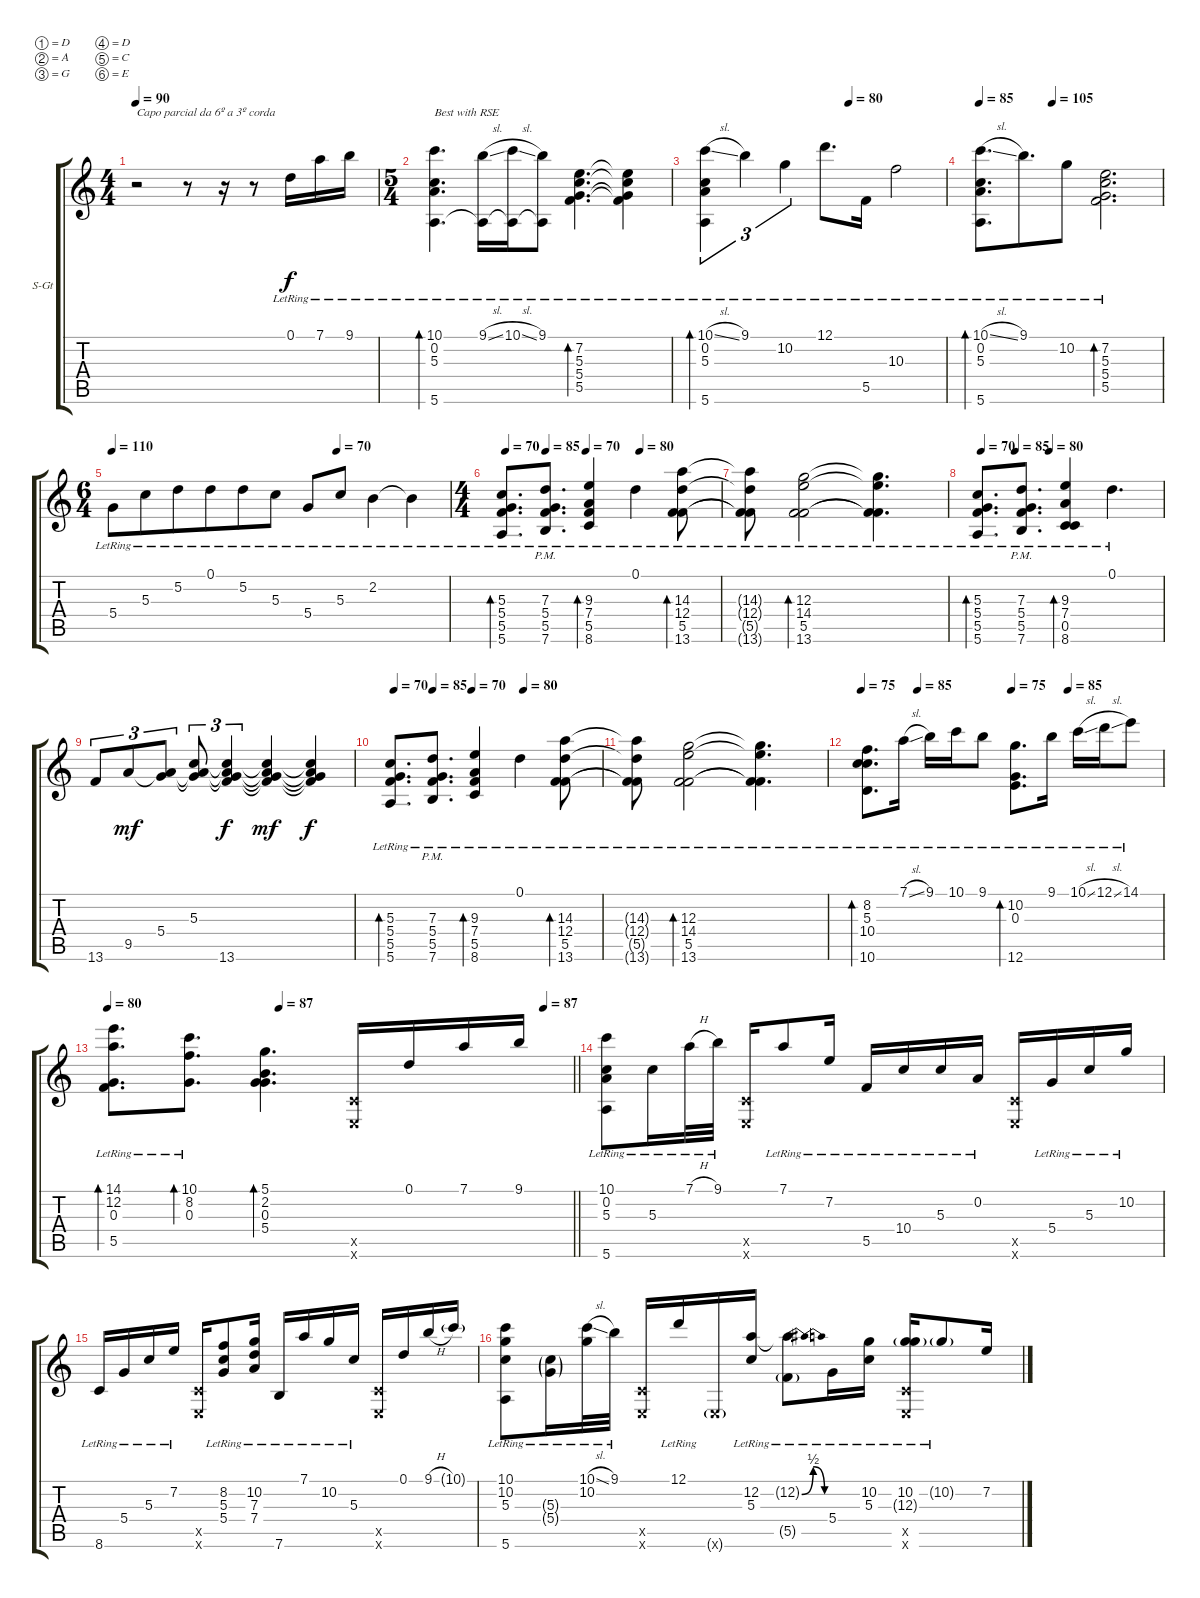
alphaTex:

\bracketExtendMode groupsimilarinstruments
\firstSystemTrackNameOrientation horizontal
\otherSystemsTrackNameOrientation horizontal
\track ("Pista 1" "S-Gt") {instrument acousticguitarsteel}
\staff {score tabs}
\tuning (D4 A3 G3 D3 C3 E2)
\ts (4 4)
\beaming (8 2 2 2 2)
\tempo 90
\clef g2
\ks c
r.2{txt "Capo parcial da 6º a 3º corda" dy f instrument acousticguitarsteel} r.8 r.16 r.8 0.1{lr}.16 7.1{lr}.16 9.1{lr}.16 |
\ts (5 4)
\beaming (8 6 4)
(10.1{lr} 0.2{lr} 5.3{lr} 5.6{lr}).4{d bd 240 txt "Best with RSE"} (9.1{sl lr} 5.6{lr t}).16 (10.1{sl lr} 5.6{lr t}).16 (9.1{lr} 5.6{lr t}).8 (7.2{lr} 5.3{lr} 5.4{lr} 5.5{lr}).4{d bd 240} (7.2{lr t} 5.3{lr t} 5.4{lr t} 5.5{lr t}).4 |
\tempo (80 0.6)
(10.1{sl lr} 0.2{lr} 5.3{lr} 5.6{lr}).4{tu (3 2) bd 240} 9.1{lr}.4{tu (3 2)} 10.2{lr}.4{tu (3 2)} 12.1{lr}.8{d} 5.5{lr}.16 10.3{lr}.2 |
\tempo 85
\tempo (105 0.4)
(10.1{sl lr} 0.2{lr} 5.3{lr} 5.6{lr}).8{d bd 240} 9.1{lr}.8{d} 10.2{lr}.8 (7.2{lr} 5.3{lr} 5.4{lr} 5.5{lr}).2{d bd 240} |
\ts (6 4)
\beaming (8 6 6)
\tempo 110
\tempo (70 0.666667)
5.4{lr}.8 5.3{lr}.8 5.2{lr}.8 0.1{lr}.8 5.2{lr}.8 5.3{lr}.8 5.4{lr}.8 5.3{lr}.8 2.2{lr}.4 2.2{lr t}.4 |
\ts (4 4)
\beaming (8 2 2 2 2)
\tempo 70
\tempo (85 0.1875)
\tempo (70 0.375)
\tempo (80 0.625)
(5.3{lr} 5.4{lr} 5.5{lr} 5.6{lr}).8{d bd 120} (7.3{lr} 5.4{lr} 5.5{pm} 7.6{pm}).8{d} (9.3{lr} 7.4{lr} 5.5{lr} 8.6{lr}).4{bd 120} 0.1{lr}.4 (14.3{lr} 12.4{lr} 5.5{lr} 13.6{lr}).8{bd 120} |
(14.3{lr t} 12.4{lr t} 5.5{lr t} 13.6{lr t}).8 (12.3{lr} 14.4{lr} 5.5{lr} 13.6{lr}).2{bd 120} (12.3{lr t} 14.4{lr t} 5.5{lr t} 13.6{lr t}).4{d} |
\tempo 70
\tempo (85 0.1875)
\tempo (80 0.375)
(5.3{lr} 5.4{lr} 5.5{lr} 5.6{lr}).8{d bd 120} (7.3{lr} 5.4{lr} 5.5{pm} 7.6{pm}).8{d} (9.3{lr} 7.4{lr} 0.5{lr} 8.6{lr}).4{bd 120} 0.1{lr}.4{d} |
13.6.8{tu (3 2)} 9.5.8{tu (3 2) dy mf} (5.4 9.5{t}).8{tu (3 2)} (5.3 5.4{t} 9.5{t}).8{tu (3 2)} (13.6 5.3{t} 5.4{t} 9.5{t}).4{tu (3 2) dy f} (5.3{t} 5.4{t} 9.5{t} 13.6{t}).4{dy mf} (5.3{t} 5.4{t} 9.5{t} 13.6{t}).4{dy f} |
\tempo 70
\tempo (85 0.1875)
\tempo (70 0.375)
\tempo (80 0.625)
(5.3{lr} 5.4{lr} 5.5{lr} 5.6{lr}).8{d bd 120} (7.3{lr} 5.4{lr} 5.5{pm} 7.6{pm}).8{d} (9.3{lr} 7.4{lr} 5.5{lr} 8.6{lr}).4{bd 120} 0.1{lr}.4 (14.3{lr} 12.4{lr} 5.5{lr} 13.6{lr}).8{bd 120} |
(14.3{lr t} 12.4{lr t} 5.5{lr t} 13.6{lr t}).8 (12.3{lr} 14.4{lr} 5.5{lr} 13.6{lr}).2{bd 120} (12.3{lr t} 14.4{lr t} 5.5{lr t} 13.6{lr t}).4{d} |
\tempo 75
\tempo (85 0.1875)
\tempo (75 0.5)
\tempo (85 0.6875)
(8.2 5.3 10.4{lr} 10.6{lr}).8{d bd 120} 7.1{sl lr}.16 9.1{lr}.16 10.1{lr}.16 9.1{lr}.8 (10.2{lr} 0.3{lr} 12.6{lr}).8{d bd 120} 9.1{lr}.16 10.1{sl lr}.16 12.1{sl lr}.16 14.1{lr}.8 |
\tempo 80
\tempo (87 0.36875)
\tempo (87 0.9375)
\barLineRight lightlight
(14.1 12.2{lr} 0.3{lr} 5.5{lr}).8{d bd 60} (10.1{lr} 8.2{lr} 0.3{lr}).8{d bd 60} (5.1 2.2 0.3 5.4).4{d bd 60} (0.5{x} 0.6{x}).16 0.1.16 7.1.16 9.1.16 |
(10.1{lr} 0.2{lr} 5.3{lr} 5.6{lr}).8 5.3{lr}.16 7.1{h lr}.32 9.1{lr}.32 (0.5{x} 0.6{x}).16 7.1{lr}.8 7.2{lr}.16 5.5{lr}.16 10.4{lr}.16 5.3{lr}.16 0.2{lr}.16 (0.5{x} 0.6{x}).16 5.4{lr}.16 5.3{lr}.16 10.2{lr}.16 |
8.6{lr}.16 5.4{lr}.16 5.3{lr}.16 7.2{lr}.16 (0.5{x} 0.6{x}).16 (8.2{lr} 5.3{lr} 5.4{lr}).8 (10.2{lr} 7.3{lr} 7.4{lr}).16 7.6{lr}.16 7.1{lr}.16 10.2{lr}.16 5.3{lr}.16 (0.5{x} 0.6{x}).16 0.1.16 9.1{h}.16 10.1{g}.16 |
\scale
0.51501 (10.1{lr} 5.6{lr} 10.2 5.3).8 (5.3{g lr} 5.4{g lr}).16 (10.1{sl} 10.2{lr}).32 9.1{lr}.32 (0.6{x} 0.5{x}).16 12.1{lr}.16 0.6{g x}.16 (12.2 5.3{lr}).16 (12.2{be (bendrelease 0 0 10.2 2 20.4 2 30 0) lr t} 5.5{g lr}).8 5.4{lr}.16 (10.2{lr} 5.3{lr}).16 (12.3{g lr} 0.6{x} 0.5{x} 10.2).16 10.2{g lr}.8 7.2.16
